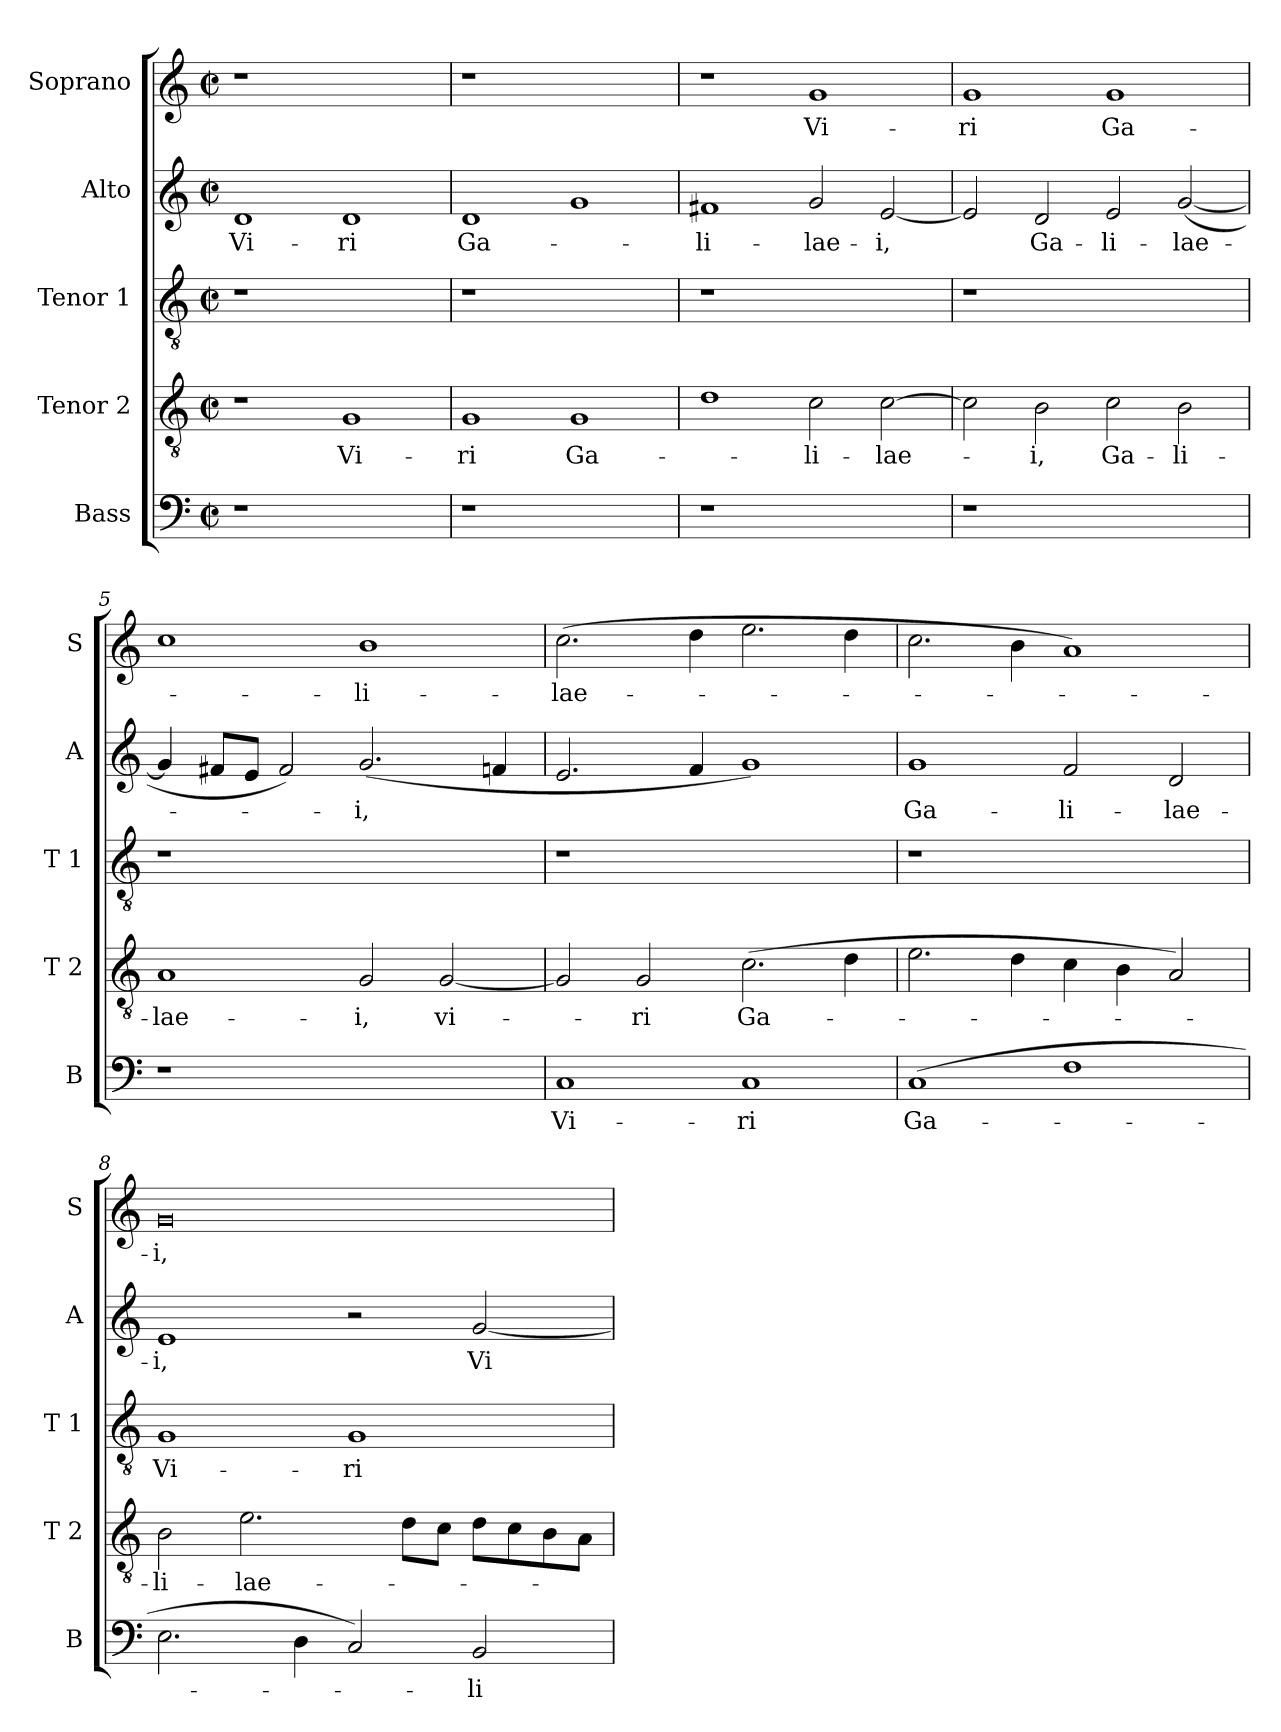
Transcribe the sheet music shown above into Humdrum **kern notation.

**kern	**text	**kern	**text	**kern	**text	**kern	**text	**kern	**text
*part5	*part5	*part4	*part4	*part3	*part3	*part2	*part2	*part1	*part1
*staff5	*staff5	*staff4	*staff4	*staff3	*staff3	*staff2	*staff2	*staff1	*staff1
*I"Bass	*	*I"Tenor 2	*	*I"Tenor 1	*	*I"Alto	*	*I"Soprano	*
*I'B	*	*I'T 2	*	*I'T 1	*	*I'A	*	*I'S	*
*clefF4	*	*clefGv2	*	*clefGv2	*	*clefG2	*	*clefG2	*
*k[]	*	*k[]	*	*k[]	*	*k[]	*	*k[]	*
*C:	*	*C:	*	*C:	*	*C:	*	*C:	*
*M2/2	*	*M2/2	*	*M2/2	*	*M2/2	*	*M2/2	*
*met(c|)	*	*met(c|)	*	*met(c|)	*	*met(c|)	*	*met(c|)	*
=1	=1	=1	=1	=1	=1	=1	=1	=1	=1
!	!	!	!	!	!	!	!LO:LY:b	!	!
1r	.	1r	.	1r	.	1d	Vi-	1r	.
!	!	!	!LO:LY:b	!	!	!	!LO:LY:b	!	!
1ryy	.	1G	Vi-	1ryy	.	1d	-ri	1ryy	.
=2	=2	=2	=2	=2	=2	=2	=2	=2	=2
!	!	!	!LO:LY:b	!	!	!	!LO:LY:b	!	!
1r	.	1G	-ri	1r	.	1d	Ga-	1r	.
!	!	!	!LO:LY:b	!	!	!	!	!	!
1ryy	.	1G	Ga-	1ryy	.	1g	.	1ryy	.
=3	=3	=3	=3	=3	=3	=3	=3	=3	=3
!	!	!	!	!	!	!	!LO:LY:b	!	!
1r	.	1d	.	1r	.	1f#X	-li-	1r	.
!	!	!	!LO:LY:b	!	!	!	!LO:LY:b	!	!LO:LY:b
1ryy	.	2c\	-li-	1ryy	.	2g/	-lae-	1g	Vi-
!	!	!	!LO:LY:b	!	!	!	!LO:LY:b	!	!
.	.	[2c\	-lae-	.	.	[2e/	-i,	.	.
=4	=4	=4	=4	=4	=4	=4	=4	=4	=4
!	!	!	!	!	!	!	!	!	!LO:LY:b
1r	.	2c\]	.	1r	.	2e/]	.	1g	-ri
!	!	!	!LO:LY:b	!	!	!	!LO:LY:b	!	!
.	.	2B\	-i,	.	.	2d/	Ga-	.	.
!	!	!	!LO:LY:b	!	!	!	!LO:LY:b	!	!LO:LY:b
1ryy	.	2c\	Ga-	1ryy	.	2e/	-li-	1g	Ga-
!	!	!	!LO:LY:b	!	!	!	!LO:LY:b	!	!
.	.	2B\	-li-	.	.	(<[2g/	-lae-	.	.
=5	=5	=5	=5	=5	=5	=5	=5	=5	=5
!	!	!	!LO:LY:b	!	!	!	!	!	!
1r	.	1A	-lae-	1r	.	4g/]	.	1cc	.
.	.	.	.	.	.	8f#X/L	.	.	.
.	.	.	.	.	.	8e/J	.	.	.
.	.	.	.	.	.	2f#/)	.	.	.
!	!	!	!LO:LY:b	!	!	!	!LO:LY:b	!	!LO:LY:b
1ryy	.	2G/	-i,	1ryy	.	(<2.g/	-i,	1b	-li-
!	!	!	!LO:LY:b	!	!	!	!	!	!
.	.	[2G/	vi-	.	.	.	.	.	.
.	.	.	.	.	.	4fn/	.	.	.
!!LO:LB:g=z
=6	=6	=6	=6	=6	=6	=6	=6	=6	=6
!	!LO:LY:b	!	!	!	!	!	!	!	!LO:LY:b
1C	Vi-	2G/]	.	1r	.	2.e/	.	(>2.cc\	-lae-
!	!	!	!LO:LY:b	!	!	!	!	!	!
.	.	2G/	-ri	.	.	.	.	.	.
.	.	.	.	.	.	4f/	.	4dd\	.
!	!LO:LY:b	!	!LO:LY:b	!	!	!	!	!	!
1C	-ri	(>2.c\	Ga-	1ryy	.	1g)	.	2.ee\	.
.	.	4d\	.	.	.	.	.	4dd\	.
=7	=7	=7	=7	=7	=7	=7	=7	=7	=7
!	!LO:LY:b	!	!	!	!	!	!LO:LY:b	!	!
(<1C	Ga-	2.e\	.	1r	.	1g	Ga-	2.cc\	.
.	.	4d\	.	.	.	.	.	4b\	.
!	!	!	!	!	!	!	!LO:LY:b	!	!
1F	.	4c\	.	1ryy	.	2f/	-li-	1a)	.
.	.	4B\	.	.	.	.	.	.	.
!	!	!	!	!	!	!	!LO:LY:b	!	!
.	.	2A/)	.	.	.	2d/	-lae-	.	.
=8	=8	=8	=8	=8	=8	=8	=8	=8	=8
!	!	!	!LO:LY:b	!	!LO:LY:b	!	!LO:LY:b	!	!LO:LY:b
2.E\	.	2B\	-li-	1G	Vi-	1e	-i,	0g	-i,
!	!	!	!LO:LY:b	!	!	!	!	!	!
.	.	2.e\	-lae-	.	.	.	.	.	.
4D\	.	.	.	.	.	.	.	.	.
!	!	!	!	!	!LO:LY:b	!	!	!	!
2C/)	.	.	.	1G	-ri	2r	.	.	.
.	.	8d\L	.	.	.	.	.	.	.
.	.	8c\J	.	.	.	.	.	.	.
!	!LO:LY:b	!	!	!	!	!	!LO:LY:b	!	!
2BB/	-li-	8d\L	.	.	.	[2g/	Vi-	.	.
.	.	8c\	.	.	.	.	.	.	.
.	.	8B\	.	.	.	.	.	.	.
.	.	8A\J	.	.	.	.	.	.	.
=	=	=	=	=	=	=	=	=	=
*-	*-	*-	*-	*-	*-	*-	*-	*-	*-
